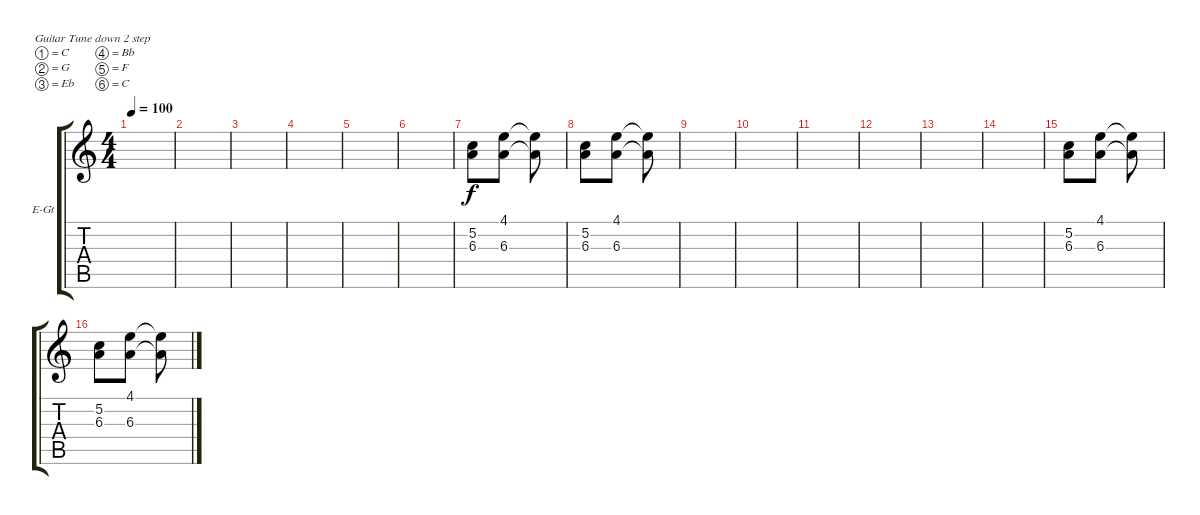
\defaultSystemsLayout 4
\bracketExtendMode groupsimilarinstruments
\firstSystemTrackNameOrientation horizontal
\otherSystemsTrackNameOrientation horizontal
\track ("Electric Guitar" "E-Gt") {instrument distortionguitar}
\staff {score tabs}
\tuning (C4 G3 Eb3 Bb2 F2 C2)
\ts (4 4)
\tempo 100
\clef g2
\ks c
|
|
|
|
|
|
(5.2 6.3).8 (6.3 4.1).8 (4.1{t} 6.3{t}).8 |
(5.2 6.3).8 (6.3 4.1).8 (4.1{t} 6.3{t}).8 |
|
|
|
|
|
|
(5.2 6.3).8 (6.3 4.1).8 (4.1{t} 6.3{t}).8 |
(5.2 6.3).8 (6.3 4.1).8 (4.1{t} 6.3{t}).8
